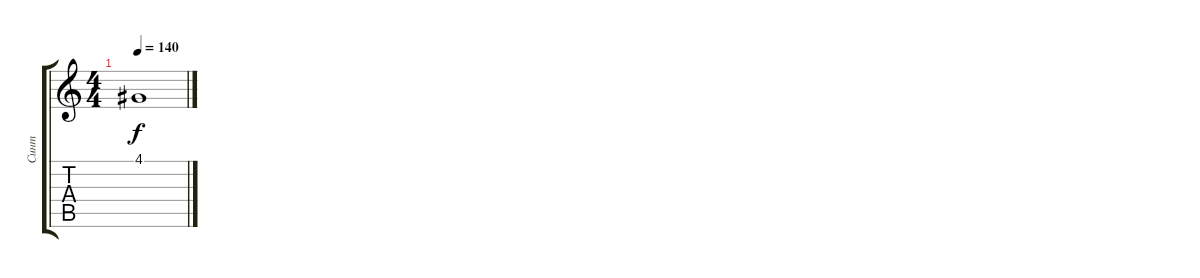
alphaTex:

\track ("Синт" "Синт") {instrument synthstrings1}
\staff {score tabs}
\tuning (E4 B3 G3 D3 A2 E2) {hide}
\ts (4 4)
\tempo 140
\clef g2
\ks c
4.1{t}.1{dy f}
